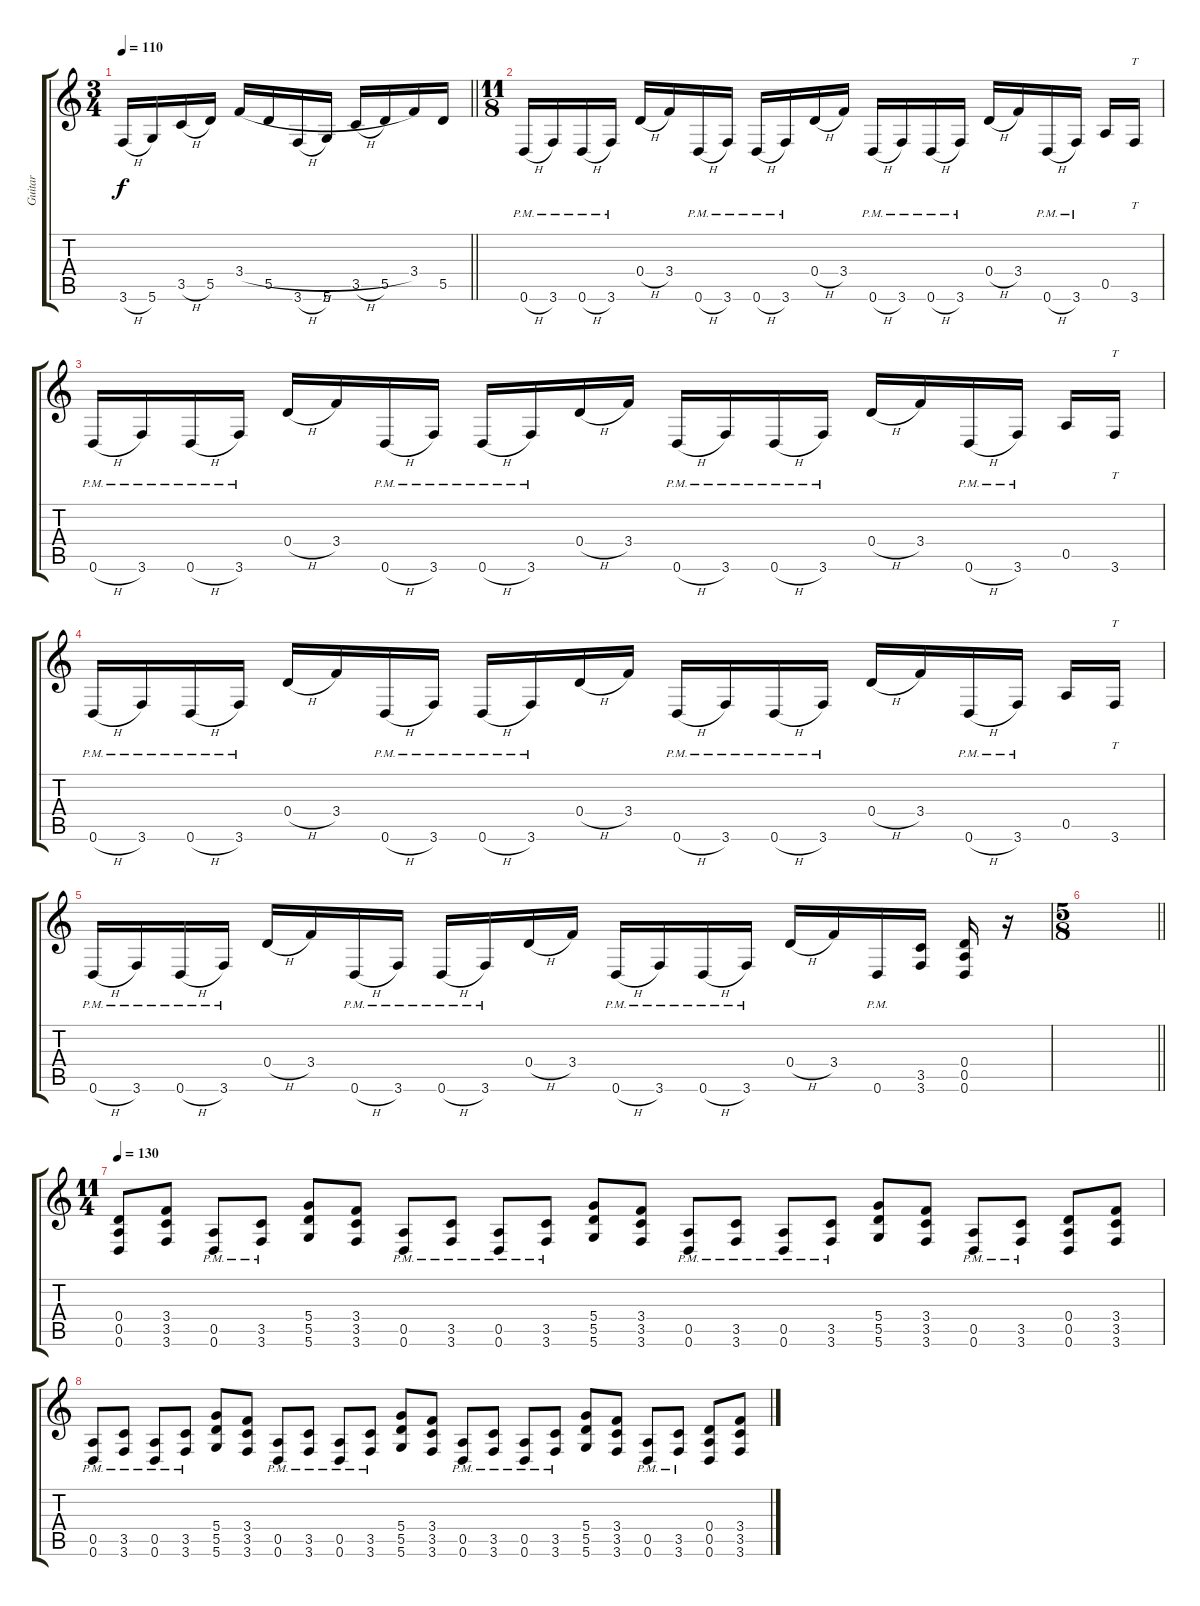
\track ("Guitar" "Guitar") {instrument overdrivenguitar}
\staff {score tabs}
\tuning (E4 B3 G3 D3 A2 D2) {hide}
\ts (3 4)
\tempo 110
\clef g2
\barLineRight lightlight
\ks c
3.6{h}.16{dy f} 5.6.16 3.5{h}.16 5.5.16 3.4{h}.16 5.5.16 3.6{h}.16 5.6.16 3.5{h}.16 5.5.16 3.4.16 5.5.16 |
\ts (11 8)
\section ("" "")
0.6{h pm}.16 3.6{pm}.16 0.6{h pm}.16 3.6{pm}.16 0.4{h}.16 3.4.16 0.6{h pm}.16 3.6{pm}.16 0.6{h pm}.16 3.6{pm}.16 0.4{h}.16 3.4.16 0.6{h pm}.16 3.6{pm}.16 0.6{h pm}.16 3.6{pm}.16 0.4{h}.16 3.4.16 0.6{h pm}.16 3.6{pm}.16 0.5.16 3.6.16{tt} |
0.6{h pm}.16 3.6{pm}.16 0.6{h pm}.16 3.6{pm}.16 0.4{h}.16 3.4.16 0.6{h pm}.16 3.6{pm}.16 0.6{h pm}.16 3.6{pm}.16 0.4{h}.16 3.4.16 0.6{h pm}.16 3.6{pm}.16 0.6{h pm}.16 3.6{pm}.16 0.4{h}.16 3.4.16 0.6{h pm}.16 3.6{pm}.16 0.5.16 3.6.16{tt} |
0.6{h pm}.16 3.6{pm}.16 0.6{h pm}.16 3.6{pm}.16 0.4{h}.16 3.4.16 0.6{h pm}.16 3.6{pm}.16 0.6{h pm}.16 3.6{pm}.16 0.4{h}.16 3.4.16 0.6{h pm}.16 3.6{pm}.16 0.6{h pm}.16 3.6{pm}.16 0.4{h}.16 3.4.16 0.6{h pm}.16 3.6{pm}.16 0.5.16 3.6.16{tt} |
0.6{h pm}.16 3.6{pm}.16 0.6{h pm}.16 3.6{pm}.16 0.4{h}.16 3.4.16 0.6{h pm}.16 3.6{pm}.16 0.6{h pm}.16 3.6{pm}.16 0.4{h}.16 3.4.16 0.6{h pm}.16 3.6{pm}.16 0.6{h pm}.16 3.6{pm}.16 0.4{h}.16 3.4.16 0.6{pm}.16 (3.5 3.6).16 (0.4 0.5 0.6).16 r.16 |
\ts (5 8)
\barLineRight lightlight
|
\ts (11 4)
\section ("" "")
\tempo 130
(0.4 0.5 0.6).8 (3.4 3.5 3.6).8 (0.5{pm} 0.6{pm}).8 (3.5{pm} 3.6{pm}).8 (5.4 5.5 5.6).8 (3.4 3.5 3.6).8 (0.5{pm} 0.6{pm}).8 (3.5{pm} 3.6{pm}).8 (0.5{pm} 0.6{pm}).8 (3.5{pm} 3.6{pm}).8 (5.4 5.5 5.6).8 (3.4 3.5 3.6).8 (0.5{pm} 0.6{pm}).8 (3.5{pm} 3.6{pm}).8 (0.5{pm} 0.6{pm}).8 (3.5{pm} 3.6{pm}).8 (5.4 5.5 5.6).8 (3.4 3.5 3.6).8 (0.5{pm} 0.6{pm}).8 (3.5{pm} 3.6{pm}).8 (0.4 0.5 0.6).8 (3.4 3.5 3.6).8 |
(0.5{pm} 0.6{pm}).8 (3.5{pm} 3.6{pm}).8 (0.5{pm} 0.6{pm}).8 (3.5{pm} 3.6{pm}).8 (5.4 5.5 5.6).8 (3.4 3.5 3.6).8 (0.5{pm} 0.6{pm}).8 (3.5{pm} 3.6{pm}).8 (0.5{pm} 0.6{pm}).8 (3.5{pm} 3.6{pm}).8 (5.4 5.5 5.6).8 (3.4 3.5 3.6).8 (0.5{pm} 0.6{pm}).8 (3.5{pm} 3.6{pm}).8 (0.5{pm} 0.6{pm}).8 (3.5{pm} 3.6{pm}).8 (5.4 5.5 5.6).8 (3.4 3.5 3.6).8 (0.5{pm} 0.6{pm}).8 (3.5{pm} 3.6{pm}).8 (0.4 0.5 0.6).8 (3.4 3.5 3.6).8
